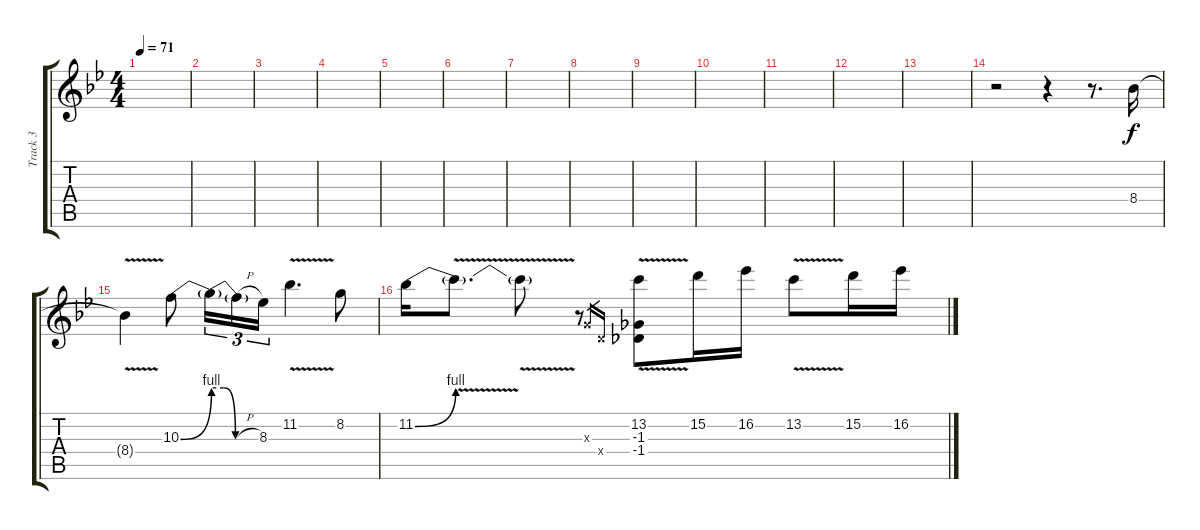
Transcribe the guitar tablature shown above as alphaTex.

\track ("Track 3" "Track 3") {instrument distortionguitar}
\staff {score tabs}
\tuning (E4 B3 G3 D3 A2 E2) {hide}
\ts (4 4)
\tempo 71
\clef g2
\ks bb
|
|
|
|
|
|
|
|
|
|
|
|
|
r.2 r.4 r.8{d} 8.4.16 |
8.4{v t}.4 10.3{be (bend 0 0 60 4)}.8 10.3{be (custom 0 4 15 4 30 0 60 0) t}.16{tu (3 2)} 10.3{h t}.16{tu (3 2)} 8.3.16{tu (3 2)} 11.2{v}.4{d} 8.2.8 |
11.2{be (bend 0 0 60 4)}.16 11.2{v t}.8{d} 11.2{t}.8 r.8 0.3{x}.16{gr} 0.4{x}.16{gr} (13.2{v} -1.3 -1.4).8 15.2.16 16.2.16 13.2{v}.8 15.2.16 16.2.16
